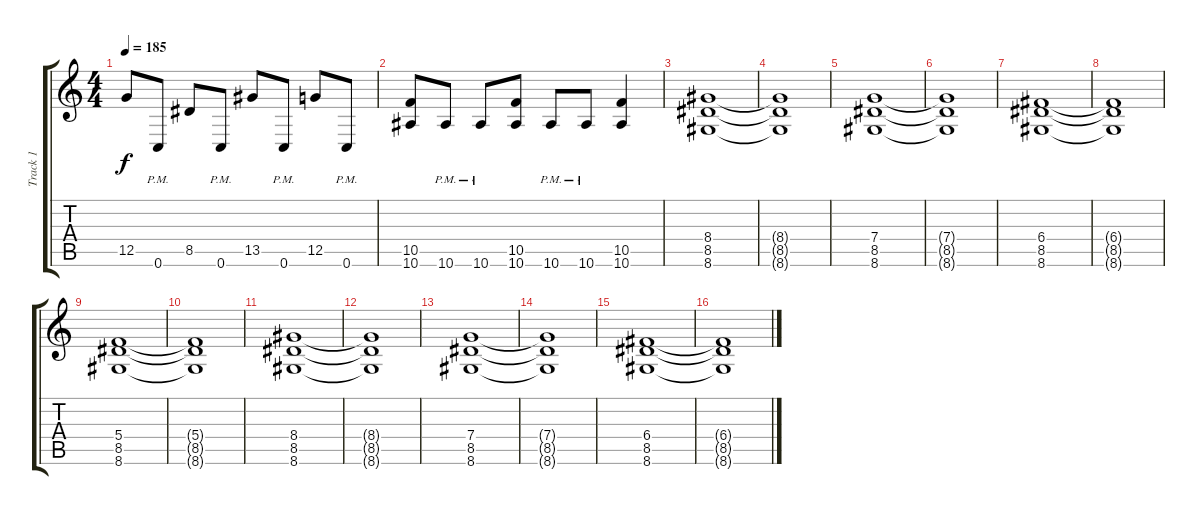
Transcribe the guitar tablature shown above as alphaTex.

\track ("Track 1" "Track 1") {instrument distortionguitar}
\staff {score tabs}
\tuning (D4 A3 F3 C3 G2 C2) {hide}
\ts (4 4)
\tempo 185
\clef g2
\ks c
12.5.8{dy f} 0.6{pm}.8 8.5.8 0.6{pm}.8 13.5.8 0.6{pm}.8 12.5.8 0.6{pm}.8 |
(10.5 10.6).8 10.6{pm}.8 10.6{pm}.8 (10.5 10.6).8 10.6{pm}.8 10.6{pm}.8 (10.5 10.6).4 |
(8.4 8.5 8.6).1 |
(8.4{t} 8.5{t} 8.6{t}).1 |
(7.4 8.5 8.6).1 |
(7.4{t} 8.5{t} 8.6{t}).1 |
(6.4 8.5 8.6).1 |
(6.4{t} 8.5{t} 8.6{t}).1 |
(5.4 8.5 8.6).1 |
(5.4{t} 8.5{t} 8.6{t}).1 |
(8.4 8.5 8.6).1 |
(8.4{t} 8.5{t} 8.6{t}).1 |
(7.4 8.5 8.6).1 |
(7.4{t} 8.5{t} 8.6{t}).1 |
(6.4 8.5 8.6).1 |
(6.4{t} 8.5{t} 8.6{t}).1
